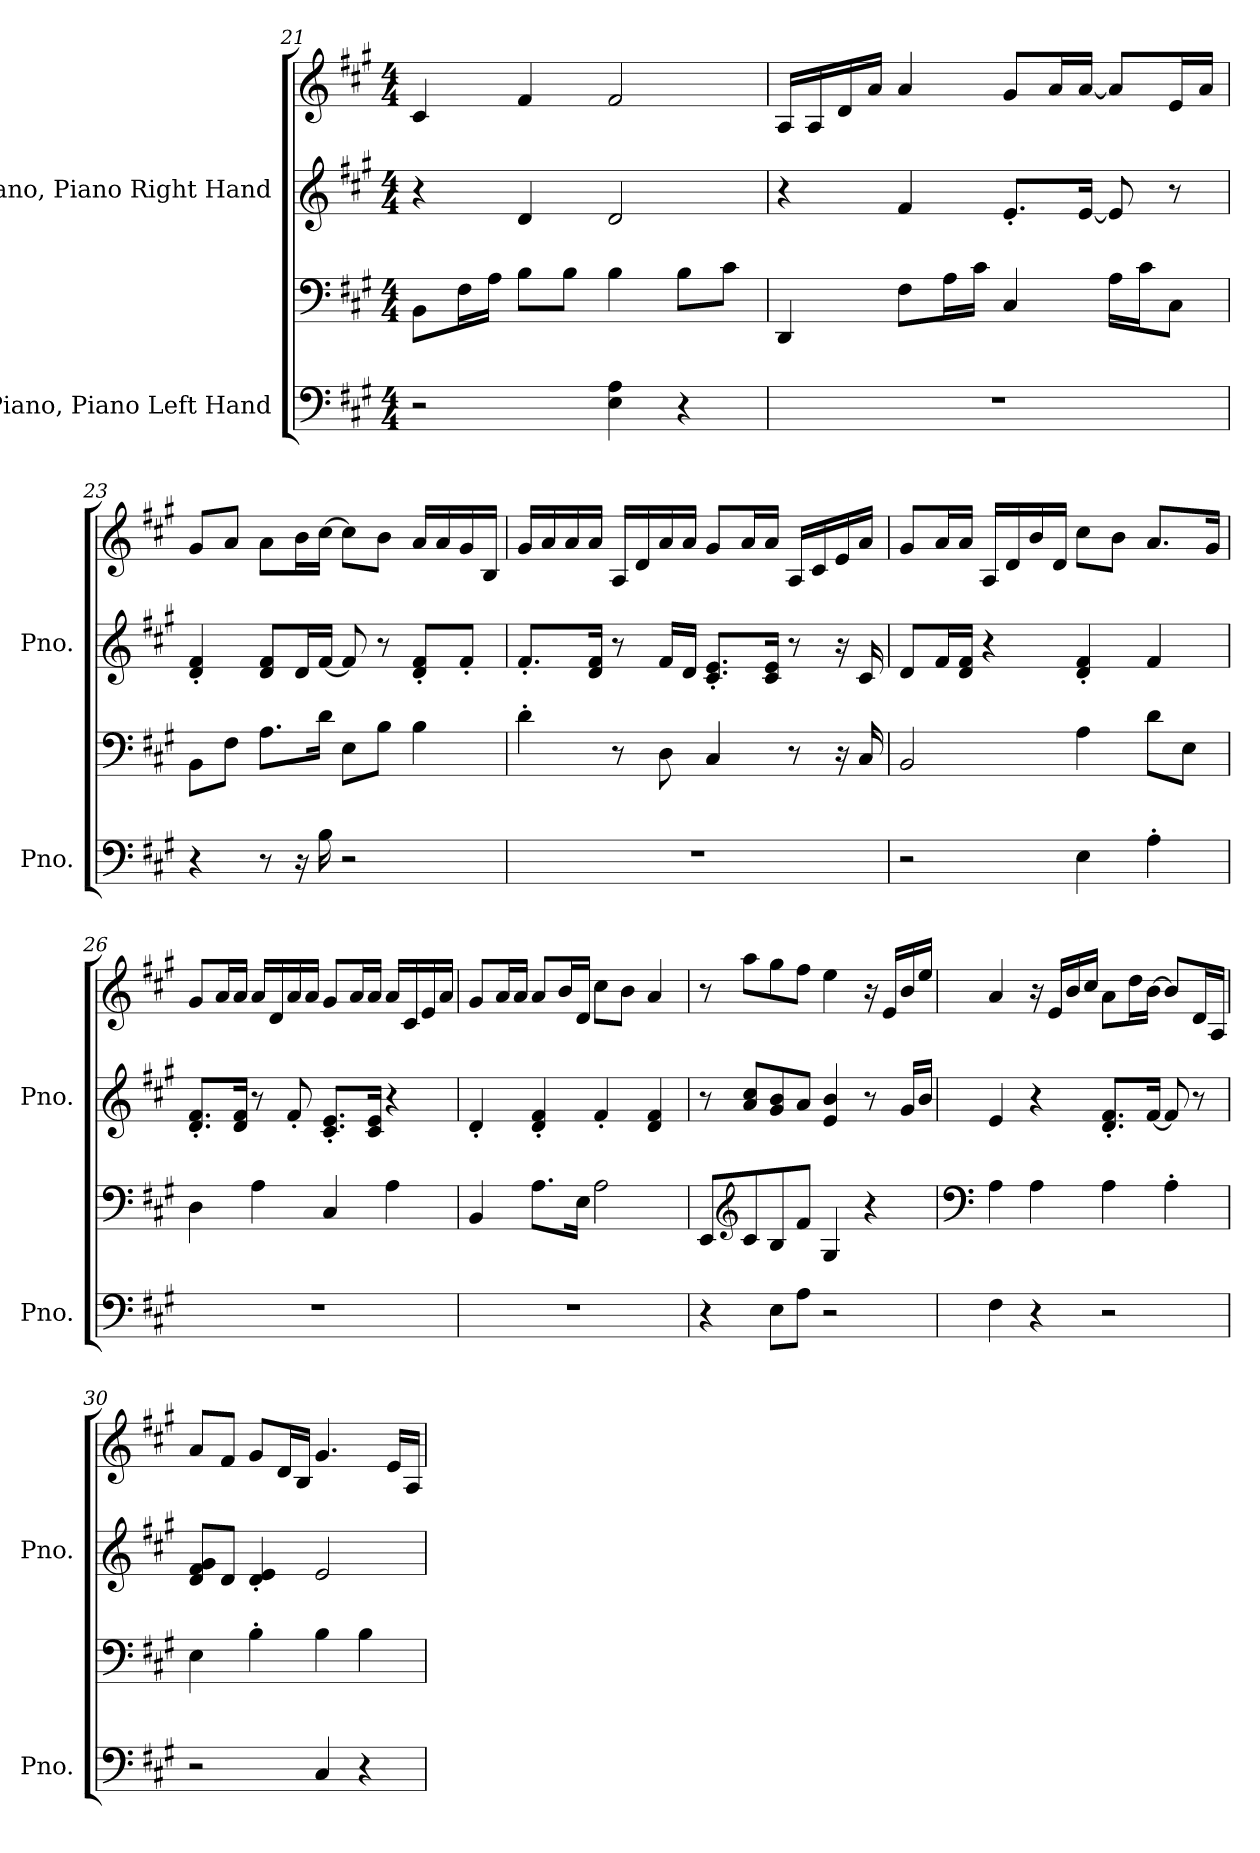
**kern	**kern	**kern	**kern
*part2	*part2	*part1	*part1
*staff4	*staff3	*staff2	*staff1
*I"Piano, Piano Left Hand	*	*I"Piano, Piano Right Hand	*
*I'Pno.	*	*I'Pno.	*
*clefF4	*clefF4	*clefG2	*clefG2
*k[f#c#g#]	*k[f#c#g#]	*k[f#c#g#]	*k[f#c#g#]
*M4/4	*M4/4	*M4/4	*M4/4
=21	=21	=21	=21
2r	8BB\L	4r	4c#/
.	16F#\L	.	.
.	16A\JJ	.	.
.	8B\L	4d/	4f#/
.	8B\J	.	.
4E\ 4A\	4B\	2d/	2f#/
4r	8B\L	.	.
.	8c#\J	.	.
=22	=22	=22	=22
1r	4DD/	4r	16A/LL
.	.	.	16A/
.	.	.	16d/
.	.	.	16a/JJ
.	8F#\L	4f#/	4a/
.	16A\L	.	.
.	16c#\JJ	.	.
.	4C#/	8.e'/L	8g#/L
.	.	.	16a/L
.	.	[16e/Jk	[16a/JJ
.	16A\LL	8e/]	8a/L]
.	16c#\J	.	.
.	8C#\J	8r	16e/L
.	.	.	16a/JJ
!!LO:LB:g=z
=23	=23	=23	=23
4r	8BB\L	4d/' 4f#/'	8g#/L
.	8F#\J	.	8a/J
8r	8.A\L	8d/ 8f#/L	8a\L
16r	.	16d/L	16b\L
16B\	16d\Jk	[16f#/JJ	[16cc#\JJ
2r	8E\L	8f#/]	8cc#\L]
.	8B\J	8r	8b\J
.	4B\	8d/' 8f#/'L	16a/LL
.	.	.	16a/
.	.	8f#'/J	16g#/
.	.	.	16B/JJ
=24	=24	=24	=24
1r	4d'\	8.f#'/L	16g#/LL
.	.	.	16a/
.	.	.	16a/
.	.	16d/ 16f#/Jk	16a/JJ
.	8r	8r	16A/LL
.	.	.	16d/
.	8D\	16f#/LL	16a/
.	.	16d/JJ	16a/JJ
.	4C#/	8.c#/' 8.e/'L	8g#/L
.	.	.	16a/L
.	.	16c#/ 16e/Jk	16a/JJ
.	8r	8r	16A/LL
.	.	.	16c#/
.	16r	16r	16e/
.	16C#/	16c#/	16a/JJ
=25	=25	=25	=25
2r	2BB/	8d/L	8g#/L
.	.	16f#/L	16a/L
.	.	16d/ 16f#/JJ	16a/JJ
.	.	4r	16A/LL
.	.	.	16d/
.	.	.	16b/
.	.	.	16d/JJ
4E\	4A\	4d/' 4f#/'	8cc#\L
.	.	.	8b\J
4A'\	8d\L	4f#/	8.a/L
.	8E\J	.	.
.	.	.	16g#/Jk
!!LO:PB:g=z
=26	=26	=26	=26
1r	4D\	8.d/' 8.f#/'L	8g#/L
.	.	.	16a/L
.	.	16d/ 16f#/Jk	16a/JJ
.	4A\	8r	16a/LL
.	.	.	16d/
.	.	8f#'/	16a/
.	.	.	16a/JJ
.	4C#/	8.c#/' 8.e/'L	8g#/L
.	.	.	16a/L
.	.	16c#/ 16e/Jk	16a/JJ
.	4A\	4r	16a/LL
.	.	.	16c#/
.	.	.	16e/
.	.	.	16a/JJ
=27	=27	=27	=27
1r	4BB/	4d'/	8g#/L
.	.	.	16a/L
.	.	.	16a/JJ
.	8.A\L	4d/' 4f#/'	8a/L
.	.	.	16b/L
.	16E\Jk	.	16d/JJ
.	2A\	4f#'/	8cc#\L
.	.	.	8b\J
.	.	4d/ 4f#/	4a/
=28	=28	=28	=28
4r	8EE/L	8r	8r
*	*clefG2	*	*
.	8c#/	8a/ 8cc#/L	8aa\L
8E\L	8B/	8g#/ 8b/	8gg#\
8A\J	8f#/J	8a/J	8ff#\J
2r	4G#/	4e/ 4b/	4ee\
.	4r	8r	16r
.	.	.	16e/LL
.	.	16g#/LL	16b/
.	.	16b/JJ	16ee/JJ
!!LO:LB:g=z
=29	=29	=29	=29
*	*clefF4	*	*
4F#\	4A\	4e/	4a/
4r	4A\	4r	16r
.	.	.	16e/LL
.	.	.	16b/
.	.	.	16cc#/JJ
2r	4A\	8.d/' 8.f#/'L	8a\L
.	.	.	16dd\L
.	.	[16f#/Jk	[16b\JJ
.	4A'\	8f#/]	8b/L]
.	.	8r	16d/L
.	.	.	16A/JJ
=30	=30	=30	=30
2r	4E\	8d/ 8f#/ 8g#/L	8a/L
.	.	8d/J	8f#/J
.	4B'\	4d/' 4e/'	8g#/L
.	.	.	16d/L
.	.	.	16B/JJ
4C#/	4B\	2e/	4.g#/
4r	4B\	.	.
.	.	.	16e/LL
.	.	.	16A/JJ
=	=	=	=
*-	*-	*-	*-
